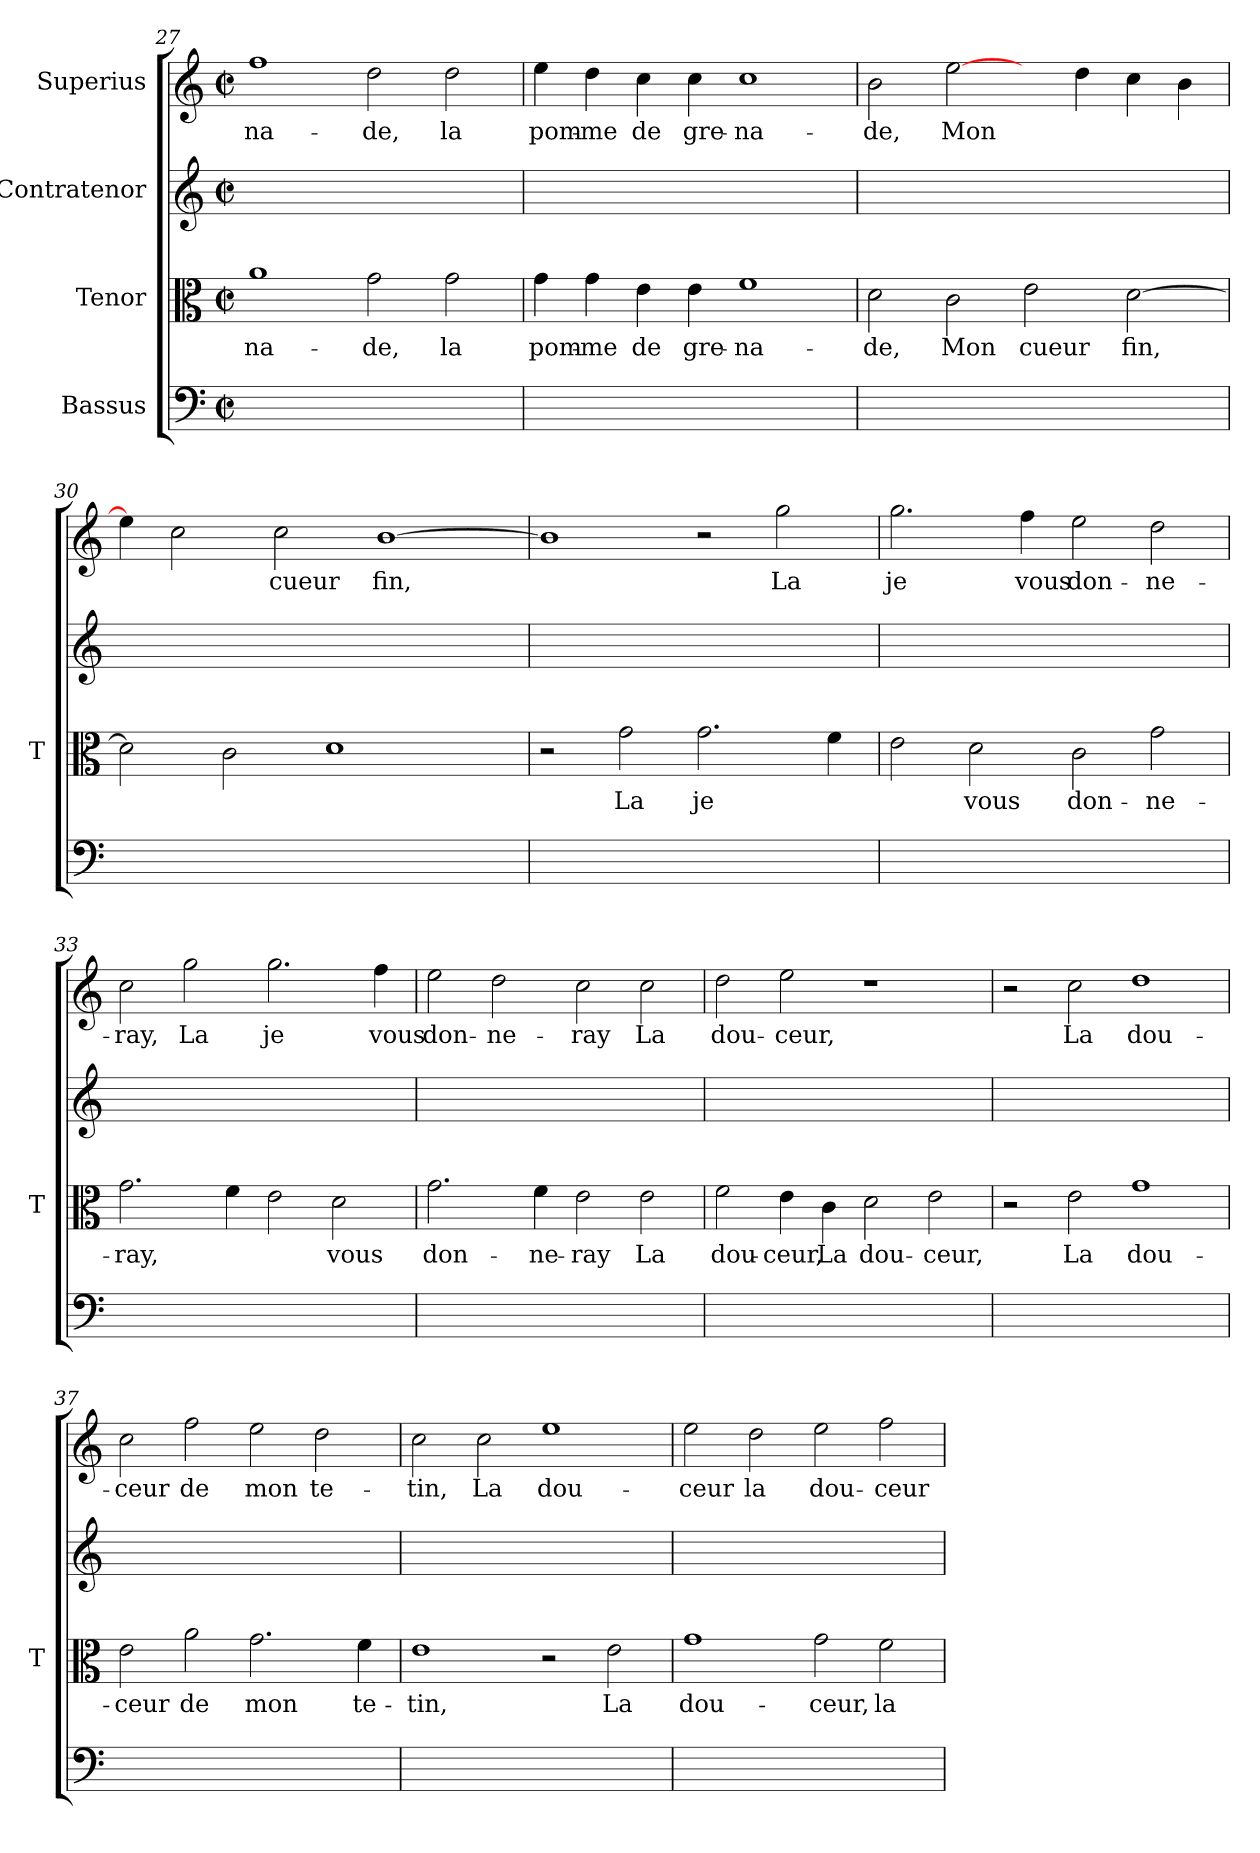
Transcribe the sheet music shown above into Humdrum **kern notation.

**kern	**kern	**text	**kern	**kern	**text
*part4	*part3	*part3	*part2	*part1	*part1
*staff4	*staff3	*staff3	*staff2	*staff1	*staff1
*I"Bassus	*I"Tenor	*	*I"Contratenor	*I"Superius	*
*	*I'T	*	*	*	*
*clefF4	*clefC3	*	*clefG2	*clefG2	*
*k[]	*k[]	*	*k[]	*k[]	*
*C:	*C:	*	*C:	*C:	*
*M2/2	*M2/2	*	*M2/2	*M2/2	*
*met(c|)	*met(c|)	*	*met(c|)	*met(c|)	*
=27	=27	=27	=27	=27	=27
1ryy	1a	na-	1ryy	1ff	na-
1ryy	2g	-de,	1ryy	2dd	-de,
.	2g	-la	.	2dd	-la
=28	=28	=28	=28	=28	=28
1ryy	4g	pom-	1ryy	4ee	pom-
.	4g	-me	.	4dd	-me
.	4e	-de	.	4cc	-de
.	4e	gre-	.	4cc	gre-
1ryy	1f	na-	1ryy	1cc	na-
=29	=29	=29	=29	=29	=29
1ryy	2d	-de,	1ryy	2b	-de,
.	2c	-Mon	.	[2ee	-Mon
1ryy	2e	-cueur	1ryy	4ryy	.
.	.	.	.	4dd	.
.	[2d	-fin,	.	4cc	.
.	.	.	.	4b	.
=30	=30	=30	=30	=30	=30
1ryy	2d]	.	1ryy	4ee]	.
.	.	.	.	2cc	.
.	2c	.	.	.	.
.	.	.	.	2cc	-cueur
1ryy	1d	.	1ryy	.	.
.	.	.	.	[1b	-fin,
4ryy	4ryy	.	4ryy	.	.
=31	=31	=31	=31	=31	=31
1ryy	2r	.	1ryy	1b]	.
.	2g	-La	.	.	.
1ryy	2.g	-je	1ryy	2r	.
.	.	.	.	2gg	-La
.	4f	.	.	.	.
=32	=32	=32	=32	=32	=32
1ryy	2e	.	1ryy	2.gg	-je
.	2d	-vous	.	.	.
.	.	.	.	4ff	-vous
1ryy	2c	don-	1ryy	2ee	don-
.	2g	ne-	.	2dd	ne-
=33	=33	=33	=33	=33	=33
1ryy	2.g	-ray,	1ryy	2cc	-ray,
.	.	.	.	2gg	-La
.	4f	.	.	.	.
1ryy	2e	.	1ryy	2.gg	-je
.	2d	-vous	.	.	.
.	.	.	.	4ff	-vous
=34	=34	=34	=34	=34	=34
1ryy	2.g	don-	1ryy	2ee	don-
.	.	.	.	2dd	ne-
.	4f	ne-	.	.	.
1ryy	2e	-ray	1ryy	2cc	-ray
.	2e	-La	.	2cc	-La
!!LO:PB:g=z
=35	=35	=35	=35	=35	=35
1ryy	2f	dou-	1ryy	2dd	dou-
.	4e	-ceur,	.	2ee	-ceur,
.	4c	-La	.	.	.
1ryy	2d	dou-	1ryy	1r	.
.	2e	-ceur,	.	.	.
=36	=36	=36	=36	=36	=36
1ryy	2r	.	1ryy	2r	.
.	2e	-La	.	2cc	-La
1ryy	1g	dou-	1ryy	1dd	dou-
=37	=37	=37	=37	=37	=37
1ryy	2e	-ceur	1ryy	2cc	-ceur
.	2a	-de	.	2ff	-de
1ryy	2.g	-mon	1ryy	2ee	-mon
.	.	.	.	2dd	te-
.	4f	te-	.	.	.
=38	=38	=38	=38	=38	=38
1ryy	1e	-tin,	1ryy	2cc	-tin,
.	.	.	.	2cc	-La
1ryy	2r	.	1ryy	1ee	dou-
.	2e	-La	.	.	.
=39	=39	=39	=39	=39	=39
1ryy	1g	dou-	1ryy	2ee	-ceur
.	.	.	.	2dd	-la
1ryy	2g	-ceur,	1ryy	2ee	dou-
.	2f	-la	.	2ff	-ceur
=	=	=	=	=	=
*-	*-	*-	*-	*-	*-
